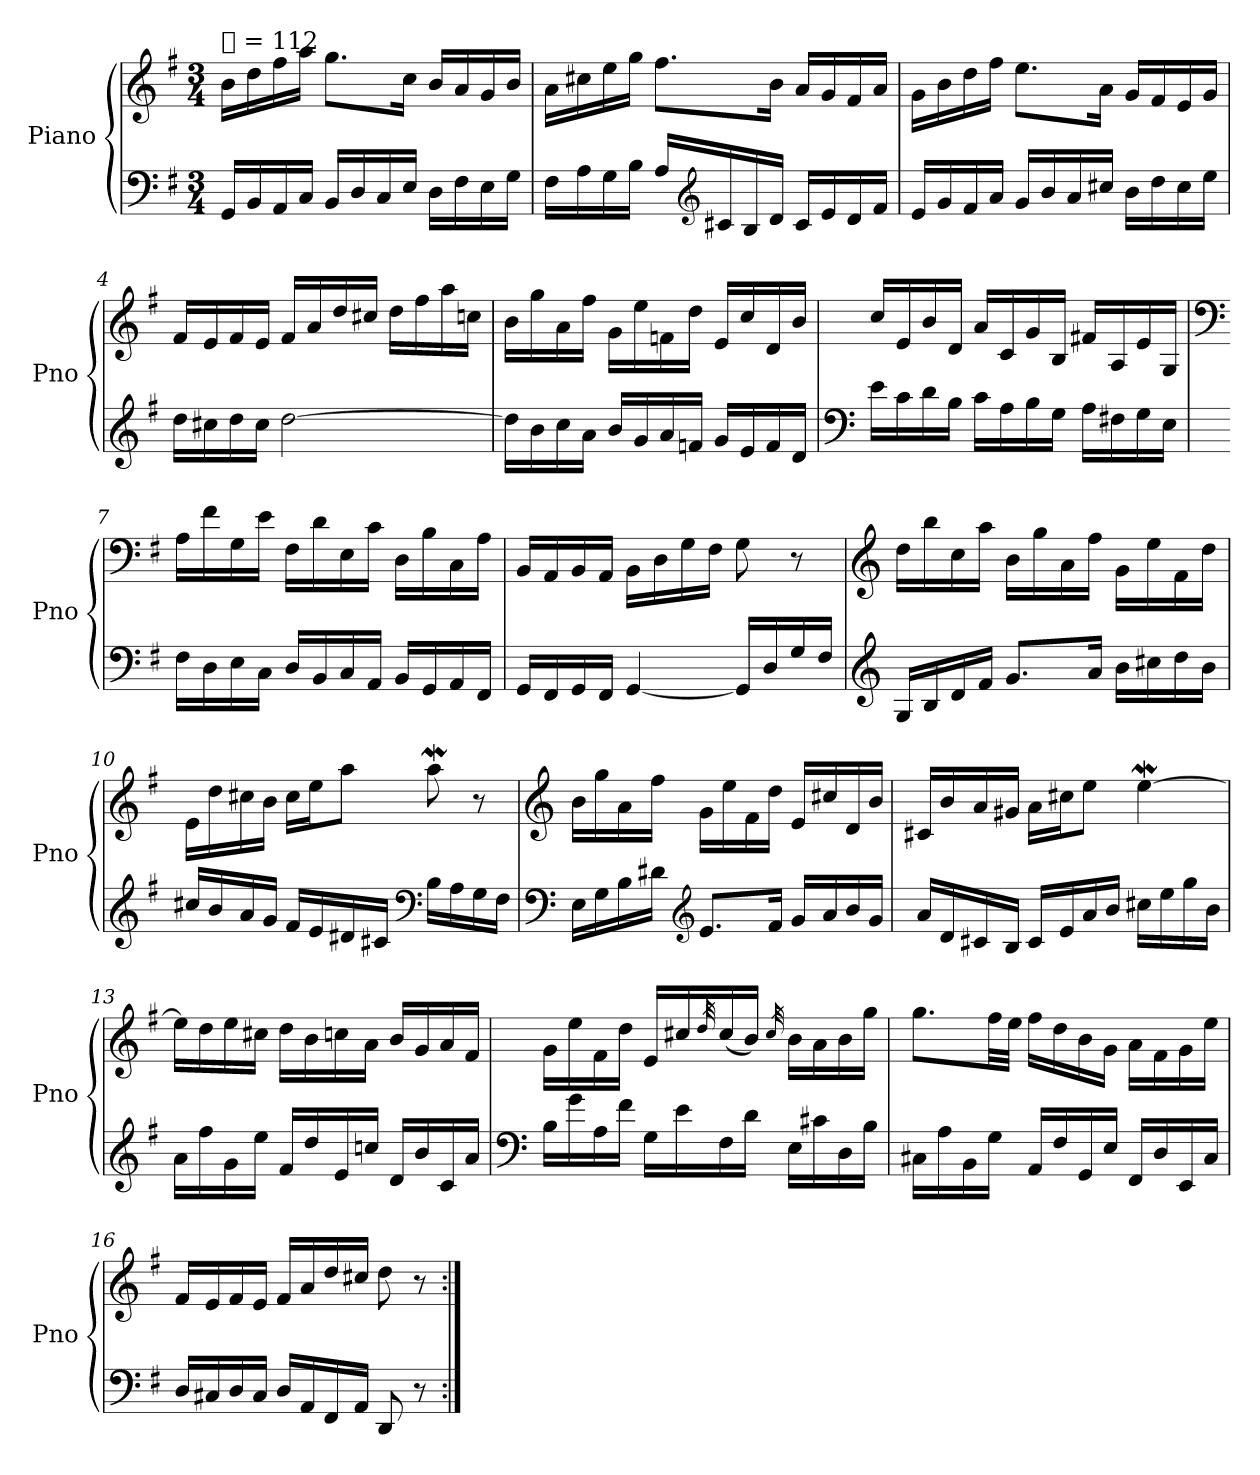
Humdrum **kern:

**kern	**kern
*part1	*part1
*staff2	*staff1
*I"Piano	*
*I'Pno	*
*clefF4	*clefG2
*k[f#]	*k[f#]
*M3/4	*M3/4
=1	=1
!	!LO:TX:a:t=𝅘𝅥 = 112
16GG/LL	16b\LL
16BB/	16dd\
16AA/	16ff#\
16C/JJ	16aa\JJ
16BB/LL	8.gg\L
16D/	.
16C/	.
16E/JJ	16cc\Jk
16D\LL	16b/LL
16F#\	16a/
16E\	16g/
16G\JJ	16b/JJ
=2	=2
16F#\LL	16a\LL
16A\	16cc#X\
16G\	16ee\
16B\JJ	16gg\JJ
16A/LL	8.ff#\L
*clefG2	*
16c#X/	.
16B/	.
16d/JJ	16b\Jk
16c#/LL	16a/LL
16e/	16g/
16d/	16f#/
16f#/JJ	16a/JJ
=3	=3
16e/LL	16g\LL
16g/	16b\
16f#/	16dd\
16a/JJ	16ff#\JJ
16g/LL	8.ee\L
16b/	.
16a/	.
16cc#X/JJ	16a\Jk
16b\LL	16g/LL
16dd\	16f#/
16cc#\	16e/
16ee\JJ	16g/JJ
!!LO:LB:g=z
=4	=4
16dd\LL	16f#/LL
16cc#X\	16e/
16dd\	16f#/
16cc#\JJ	16e/JJ
[2dd\	16f#/LL
.	16a/
.	16dd/
.	16cc#X/JJ
.	16dd\LL
.	16ff#\
.	16aa\
.	16ccn\JJ
=5	=5
16dd\LL]	16b\LL
16b\	16gg\
16cc\	16a\
16a\JJ	16ff#\JJ
16b/LL	16g\LL
16g/	16ee\
16a/	16fn\
16fn/JJ	16dd\JJ
16g/LL	16e/LL
16e/	16cc/
16f/	16d/
16d/JJ	16b/JJ
=6	=6
*clefF4	*
16e\LL	16cc/LL
16c\	16e/
16d\	16b/
16B\JJ	16d/JJ
16c\LL	16a/LL
16A\	16c/
16B\	16g/
16G\JJ	16B/JJ
16A\LL	16f#X/LL
16F#X\	16A/
16G\	16e/
16E\JJ	16G/JJ
!!LO:LB:g=z
=7	=7
*	*clefF4
16F#\LL	16A\LL
16D\	16f#\
16E\	16G\
16C\JJ	16e\JJ
16D/LL	16F#\LL
16BB/	16d\
16C/	16E\
16AA/JJ	16c\JJ
16BB/LL	16D\LL
16GG/	16B\
16AA/	16C\
16FF#/JJ	16A\JJ
=8	=8
16GG/LL	16BB/LL
16FF#/	16AA/
16GG/	16BB/
16FF#/JJ	16AA/JJ
[4GG/	16BB\LL
.	16D\
.	16G\
.	16F#\JJ
16GG/LL]	8G\
16D/	.
16G/	8r
16F#/JJ	.
=9	=9
*clefG2	*clefG2
16G/LL	16dd\LL
16B/	16bb\
16d/	16cc\
16f#/JJ	16aa\JJ
8.g/L	16b\LL
.	16gg\
.	16a\
16a/Jk	16ff#\JJ
16b\LL	16g\LL
16cc#X\	16ee\
16dd\	16f#\
16b\JJ	16dd\JJ
=10	=10
16cc#X/LL	16e\LL
16b/	16dd\
16a/	16cc#X\
16g/JJ	16b\JJ
16f#/LL	16cc#\LL
16e/	16ee\J
16d#X/	8aa\J
16c#X/JJ	.
*clefF4	*
16B\LL	8aaW\
16A\	.
16G\	8r
16F#\JJ	.
!!LO:LB:g=z
=11	=11
*clefF4	*clefG2
16E\LL	16b\LL
16G\	16gg\
16B\	16a\
16d#X\JJ	16ff#\JJ
*clefG2	*
8.e/L	16g\LL
.	16ee\
.	16f#\
16f#/Jk	16dd\JJ
16g/LL	16e/LL
16a/	16cc#X/
16b/	16d/
16g/JJ	16b/JJ
=12	=12
16a/LL	16c#X/LL
16d/	16b/
16c#X/	16a/
16B/JJ	16g#X/JJ
16c#/LL	16a\LL
16e/	16cc#X\J
16a/	8ee\J
16b/JJ	.
16cc#X\LL	[4eeW\
16ee\	.
16gg\	.
16b\JJ	.
=13	=13
16a\LL	16ee\LL]
16ff#\	16dd\
16g\	16ee\
16ee\JJ	16cc#X\JJ
16f#/LL	16dd\LL
16dd/	16b\
16e/	16ccn\
16ccn/JJ	16a\JJ
16d/LL	16b/LL
16b/	16g/
16c/	16a/
16a/JJ	16f#/JJ
!!LO:LB:g=z
=14	=14
*clefF4	*
16B\LL	16g\LL
16g\	16ee\
16A\	16f#\
16f#\JJ	16dd\JJ
16G\LL	16e/LL
16e\	16cc#X/
.	32qdd/
16F#\	(<16cc#/
16d\JJ	16b/JJ)
.	32qcc#/
16E\LL	16b\LL
16c#X\	16a\
16D\	16b\
16B\JJ	16gg\JJ
=15	=15
16C#X\LL	8.gg\L
16A\	.
16BB\	.
16G\JJ	32ff#\LL
.	32ee\JJJ
16AA/LL	16ff#\LL
16F#/	16dd\
16GG/	16b\
16E/JJ	16g\JJ
16FF#/LL	16a\LL
16D/	16f#\
16EE/	16g\
16C#/JJ	16ee\JJ
=16	=16
16D/LL	16f#/LL
16C#X/	16e/
16D/	16f#/
16C#/JJ	16e/JJ
16D/LL	16f#/LL
16AA/	16a/
16FF#/	16dd/
16AA/JJ	16cc#X/JJ
8DD/	8dd\
8r	8r
=:|!	=:|!
*-	*-
